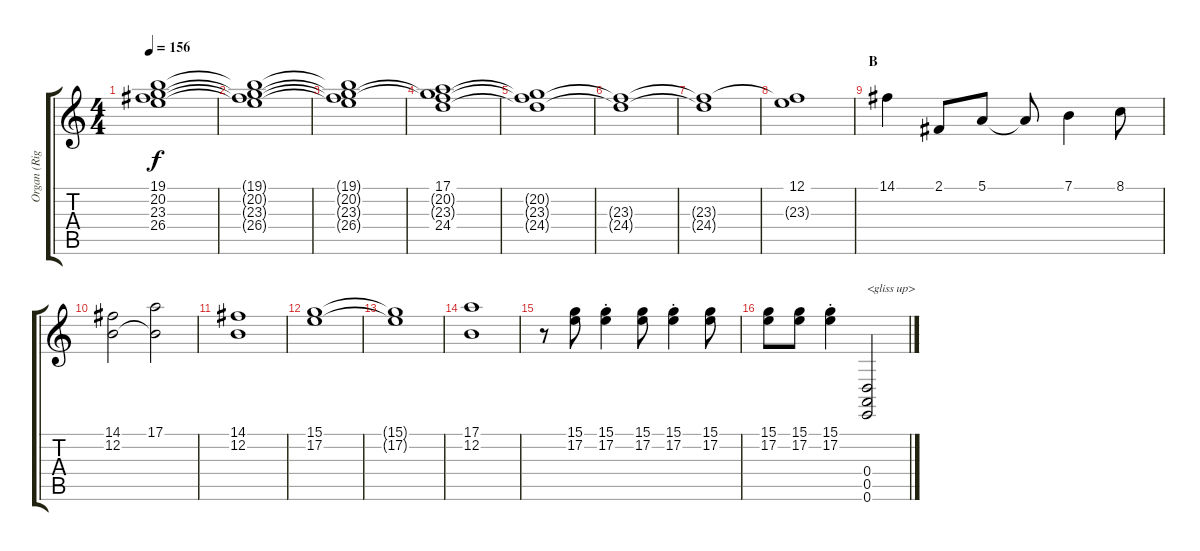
\track ("Organ (Right Hand)" "Organ (Rig") {instrument drawbarorgan}
\staff {score tabs}
\tuning (E4 B3 G3 D3 A2 E2) {hide}
\ts (4 4)
\tempo 156
\clef g2
\ks c
(19.1 20.2 23.3 26.4).1{dy f} |
(19.1{t} 20.2{t} 23.3{t} 26.4{t}).1 |
(19.1{t} 20.2{t} 23.3{t} 26.4{t}).1 |
(17.1 20.2{t} 23.3{t} 24.4).1 |
(20.2{t} 23.3{t} 24.4{t}).1 |
(23.3{t} 24.4{t}).1 |
(23.3{t} 24.4{t}).1 |
(12.1 23.3{t}).1 |
\section ("" "B")
14.1.4 2.1.8 5.1.8 5.1{t}.8 7.1.4 8.1.8 |
(14.1 12.2).2 (17.1 12.2{t}).2 |
(14.1 12.2).1 |
(15.1 17.2).1 |
(15.1{t} 17.2{t}).1 |
(17.1 12.2).1 |
r.8 (15.1 17.2).8 (15.1{st} 17.2{st}).4 (15.1 17.2).8 (15.1{st} 17.2{st}).4 (15.1 17.2).8 |
(15.1 17.2).8 (15.1 17.2).8 (15.1{st} 17.2{st}).4 (0.4 0.5 0.6).2{txt "<gliss up>"}
